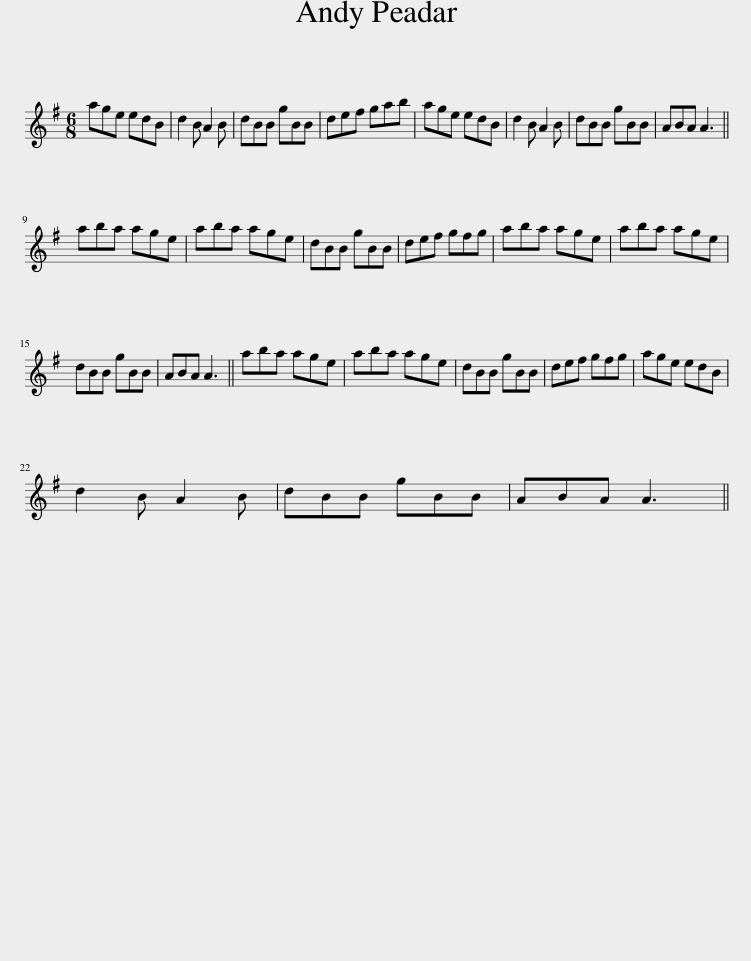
X:1
L:1/8
M:6/8
I:linebreak $
K:G
V:1 treble
V:1
 age edB | d2 B A2 B | dBB gBB | def gab | age edB | %5
 d2 B A2 B | dBB gBB | ABA A3 ||$ aba age | aba age | %10
 dBB gBB | def gfg | aba age | aba age |$ dBB gBB | %15
 ABA A3 || aba age | aba age | dBB gBB | def gfg | %20
 age edB |$ d2 B A2 B | dBB gBB | ABA A3 || %24
